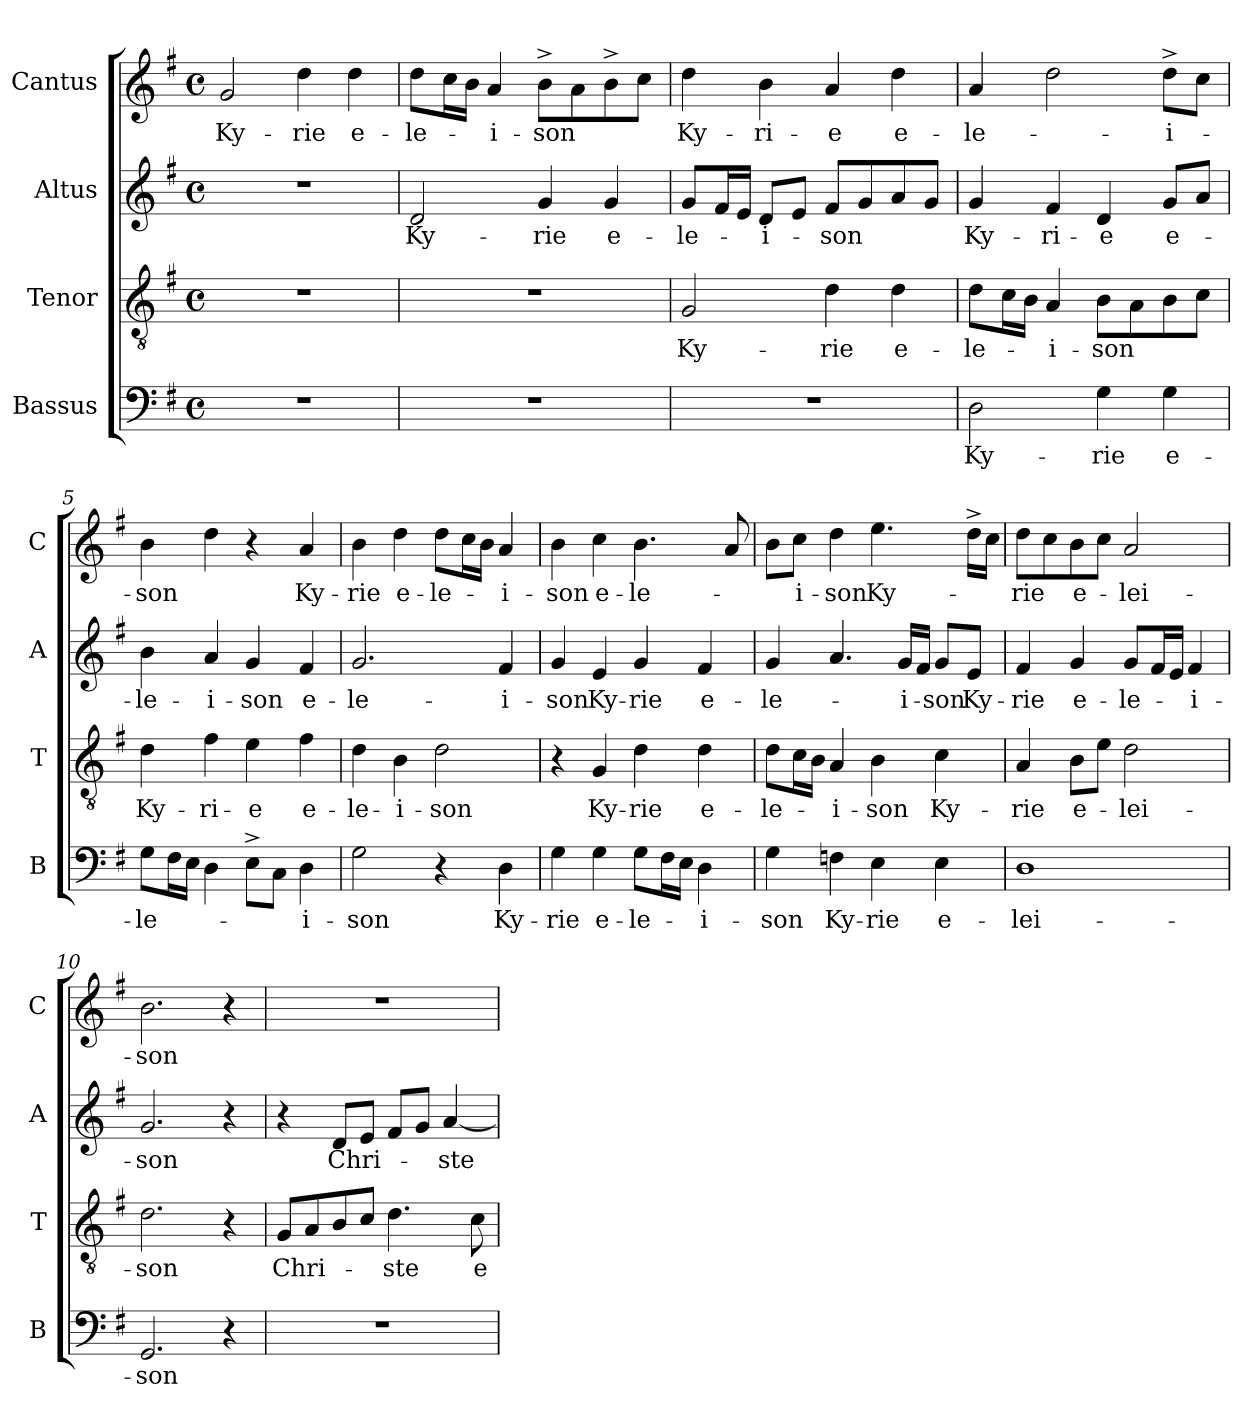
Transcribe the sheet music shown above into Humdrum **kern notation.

**kern	**text	**kern	**text	**kern	**text	**kern	**text
*part4	*part4	*part3	*part3	*part2	*part2	*part1	*part1
*staff4	*staff4	*staff3	*staff3	*staff2	*staff2	*staff1	*staff1
*I"Bassus	*	*I"Tenor	*	*I"Altus	*	*I"Cantus	*
*I'B	*	*I'T	*	*I'A	*	*I'C	*
!!LO:PB:g=z
*clefF4	*	*clefGv2	*	*clefG2	*	*clefG2	*
*k[f#]	*	*k[f#]	*	*k[f#]	*	*k[f#]	*
*G:	*	*G:	*	*G:	*	*G:	*
*M4/4	*	*M4/4	*	*M4/4	*	*M4/4	*
*met(c)	*	*met(c)	*	*met(c)	*	*met(c)	*
=1	=1	=1	=1	=1	=1	=1	=1
!	!	!	!	!	!	!	!LO:LY:b
1r	.	1r	.	1r	.	2g/	Ky-
!	!	!	!	!	!	!	!LO:LY:b
.	.	.	.	.	.	4dd\	-rie
!	!	!	!	!	!	!	!LO:LY:b
.	.	.	.	.	.	4dd\	e-
=2	=2	=2	=2	=2	=2	=2	=2
!	!	!	!	!	!LO:LY:b	!	!LO:LY:b
1r	.	1r	.	2d/	Ky-	8dd\L	-le-
.	.	.	.	.	.	16cc\L	.
.	.	.	.	.	.	16b\JJ	.
!	!	!	!	!	!	!	!LO:LY:b
.	.	.	.	.	.	4a/	-i-
!	!	!	!	!	!LO:LY:b	!	!LO:LY:b
.	.	.	.	4g/	-rie	8b^>\L	-son
.	.	.	.	.	.	8a\	.
!	!	!	!	!	!LO:LY:b	!	!
.	.	.	.	4g/	e-	8b^>\	.
.	.	.	.	.	.	8cc\J	.
=3	=3	=3	=3	=3	=3	=3	=3
!	!	!	!LO:LY:b	!	!LO:LY:b	!	!LO:LY:b
1r	.	2G/	Ky-	8g/L	-le-	4dd\	Ky-
.	.	.	.	16f#/L	.	.	.
.	.	.	.	16e/JJ	.	.	.
!	!	!	!	!	!LO:LY:b	!	!LO:LY:b
.	.	.	.	8d/L	-i-	4b\	-ri-
.	.	.	.	8e/J	.	.	.
!	!	!	!LO:LY:b	!	!LO:LY:b	!	!LO:LY:b
.	.	4d\	-rie	8f#/L	-son	4a/	-e
.	.	.	.	8g/	.	.	.
!	!	!	!LO:LY:b	!	!	!	!LO:LY:b
.	.	4d\	e-	8a/	.	4dd\	e-
.	.	.	.	8g/J	.	.	.
=4	=4	=4	=4	=4	=4	=4	=4
!	!LO:LY:b	!	!LO:LY:b	!	!LO:LY:b	!	!LO:LY:b
2D\	Ky-	8d\L	-le-	4g/	Ky-	4a/	-le-
.	.	16c\L	.	.	.	.	.
.	.	16B\JJ	.	.	.	.	.
!	!	!	!LO:LY:b	!	!LO:LY:b	!	!
.	.	4A/	-i-	4f#/	-ri-	2dd\	.
!	!LO:LY:b	!	!LO:LY:b	!	!LO:LY:b	!	!
4G\	-rie	8B\L	-son	4d/	-e	.	.
.	.	8A\	.	.	.	.	.
!	!LO:LY:b	!	!	!	!LO:LY:b	!	!LO:LY:b
4G\	e-	8B\	.	8g/L	e-	8dd^>\L	-i-
.	.	8c\J	.	8a/J	.	8cc\J	.
!!LO:LB:g=z
=5	=5	=5	=5	=5	=5	=5	=5
!	!LO:LY:b	!	!LO:LY:b	!	!LO:LY:b	!	!LO:LY:b
8G\L	-le-	4d\	Ky-	4b\	-le-	4b\	-son
16F#\L	.	.	.	.	.	.	.
16E\JJ	.	.	.	.	.	.	.
!	!	!	!LO:LY:b	!	!LO:LY:b	!	!
4D\	.	4f#\	-ri-	4a/	-i-	4dd\	.
!	!	!	!LO:LY:b	!	!LO:LY:b	!	!
8E^>\L	.	4e\	-e	4g/	-son	4r	.
8C\J	.	.	.	.	.	.	.
!	!LO:LY:b	!	!LO:LY:b	!	!LO:LY:b	!	!LO:LY:b
4D\	-i-	4f#\	e-	4f#/	e-	4a/	Ky-
=6	=6	=6	=6	=6	=6	=6	=6
!	!LO:LY:b	!	!LO:LY:b	!	!LO:LY:b	!	!LO:LY:b
2G\	-son	4d\	-le-	2.g/	-le-	4b\	-rie
!	!	!	!LO:LY:b	!	!	!	!LO:LY:b
.	.	4B\	-i-	.	.	4dd\	e-
!	!	!	!LO:LY:b	!	!	!	!LO:LY:b
4r	.	2d\	-son	.	.	8dd\L	-le-
.	.	.	.	.	.	16cc\L	.
.	.	.	.	.	.	16b\JJ	.
!	!LO:LY:b	!	!	!	!LO:LY:b	!	!LO:LY:b
4D\	Ky-	.	.	4f#/	-i-	4a/	-i-
=7	=7	=7	=7	=7	=7	=7	=7
!	!LO:LY:b	!	!	!	!LO:LY:b	!	!LO:LY:b
4G\	-rie	4r	.	4g/	-son	4b\	-son
!	!LO:LY:b	!	!LO:LY:b	!	!LO:LY:b	!	!LO:LY:b
4G\	e-	4G/	Ky-	4e/	Ky-	4cc\	e-
!	!LO:LY:b	!	!LO:LY:b	!	!LO:LY:b	!	!LO:LY:b
8G\L	-le-	4d\	-rie	4g/	-rie	4.b\	-le-
16F#\L	.	.	.	.	.	.	.
16E\JJ	.	.	.	.	.	.	.
!	!LO:LY:b	!	!LO:LY:b	!	!LO:LY:b	!	!
4D\	-i-	4d\	e-	4f#/	e-	.	.
.	.	.	.	.	.	8a/	.
=8	=8	=8	=8	=8	=8	=8	=8
!	!LO:LY:b	!	!LO:LY:b	!	!LO:LY:b	!	!
4G\	-son	8d\L	-le-	4g/	-le-	8b\L	.
!	!	!	!	!	!	!	!LO:LY:b
.	.	16c\L	.	.	.	8cc\J	-i-
.	.	16B\JJ	.	.	.	.	.
!	!LO:LY:b	!	!LO:LY:b	!	!	!	!LO:LY:b
4Fn\	Ky-	4A/	-i-	4.a/	.	4dd\	-son
!	!LO:LY:b	!	!LO:LY:b	!	!	!	!LO:LY:b
4E\	-rie	4B\	-son	.	.	4.ee\	Ky-
!	!	!	!	!	!LO:LY:b	!	!
.	.	.	.	16g/LL	-i-	.	.
.	.	.	.	16f#/JJ	.	.	.
!	!LO:LY:b	!	!LO:LY:b	!	!LO:LY:b	!	!
4E\	e-	4c\	Ky-	8g/L	-son	.	.
!	!	!	!	!	!LO:LY:b	!	!
.	.	.	.	8e/J	Ky-	16dd^>\LL	.
.	.	.	.	.	.	16cc\JJ	.
!!LO:LB:g=z
=9	=9	=9	=9	=9	=9	=9	=9
!	!LO:LY:b	!	!LO:LY:b	!	!LO:LY:b	!	!LO:LY:b
1D	-lei-	4A/	-rie	4f#/	-rie	8dd\L	-rie
.	.	.	.	.	.	8cc\	.
!	!	!	!LO:LY:b	!	!LO:LY:b	!	!LO:LY:b
.	.	8B\L	e-	4g/	e-	8b\	e-
.	.	8e\J	.	.	.	8cc\J	.
!	!	!	!LO:LY:b	!	!LO:LY:b	!	!LO:LY:b
.	.	2d\	-lei-	8g/L	-le-	2a/	-lei-
.	.	.	.	16f#/L	.	.	.
.	.	.	.	16e/JJ	.	.	.
!	!	!	!	!	!LO:LY:b	!	!
.	.	.	.	4f#/	-i-	.	.
=10	=10	=10	=10	=10	=10	=10	=10
!	!LO:LY:b	!	!LO:LY:b	!	!LO:LY:b	!	!LO:LY:b
2.GG/	-son	2.d\	-son	2.g/	-son	2.b\	-son
4r	.	4r	.	4r	.	4r	.
=11	=11	=11	=11	=11	=11	=11	=11
!	!	!	!LO:LY:b	!	!	!	!
1r	.	8G/L	Chri-	4r	.	1r	.
.	.	8A/	.	.	.	.	.
!	!	!	!	!	!LO:LY:b	!	!
.	.	8B/	.	8d/L	Chri-	.	.
.	.	8c/J	.	8e/J	.	.	.
!	!	!	!LO:LY:b	!	!	!	!
.	.	4.d\	-ste	8f#/L	.	.	.
.	.	.	.	8g/J	.	.	.
!	!	!	!	!	!LO:LY:b	!	!
.	.	.	.	[<4a/	-ste	.	.
!	!	!	!LO:LY:b	!	!	!	!
.	.	8c\	e-	.	.	.	.
=	=	=	=	=	=	=	=
*-	*-	*-	*-	*-	*-	*-	*-
